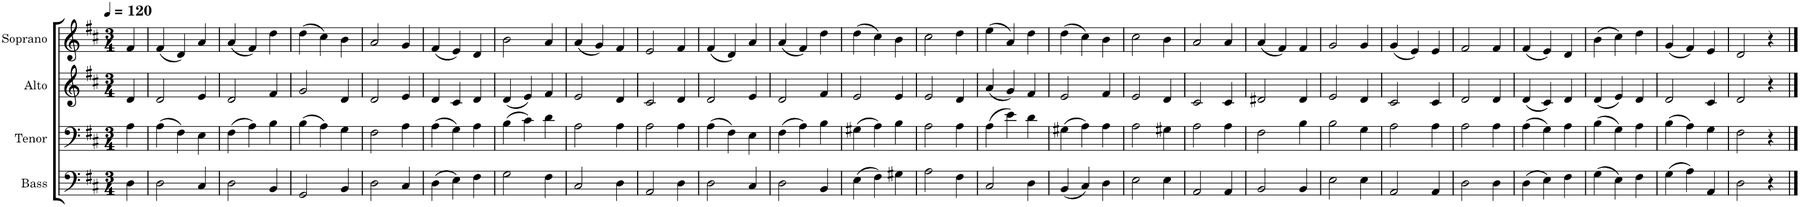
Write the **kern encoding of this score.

**kern	**kern	**kern	**kern
*part4	*part3	*part2	*part1
*staff4	*staff3	*staff2	*staff1
*I"Bass	*I"Tenor	*I"Alto	*I"Soprano
*I'B.	*I'T.	*I'A.	*I'S.
*clefF4	*clefF4	*clefG2	*clefG2
*k[f#c#]	*k[f#c#]	*k[f#c#]	*k[f#c#]
*M3/4	*M3/4	*M3/4	*M3/4
*MM120	*MM120	*MM120	*MM120
=	=	=	=
4D\	4A\	4d/	4f#/
=1	=1	=1	=1
2D\	(4A\	2d/	(4f#/
.	4F#\)	.	4d/)
4C#/	4E\	4e/	4a/
=2	=2	=2	=2
2D\	(4F#\	2d/	(4a/
.	4A\)	.	4f#/)
4BB/	4B\	4f#/	4dd\
=3	=3	=3	=3
2GG/	(4B\	2g/	(4dd\
.	4A\)	.	4cc#\)
4BB/	4G\	4d/	4b\
=4	=4	=4	=4
2D\	2F#\	2d/	2a/
4C#/	4A\	4e/	4g/
=5	=5	=5	=5
(4D\	(4A\	4d/	(4f#/
4E\)	4G\)	4c#/	4e/)
4F#\	4A\	4d/	4d/
=6	=6	=6	=6
2G\	(4B\	(4d/	2b\
.	4c#\)	4e/)	.
4F#\	4d\	4f#/	4a/
=7	=7	=7	=7
2C#/	2A\	2e/	(4a/
.	.	.	4g/)
4D\	4A\	4d/	4f#/
=8	=8	=8	=8
2AA/	2A\	2c#/	2e/
4D\	4A\	4d/	4f#/
=9	=9	=9	=9
2D\	(4A\	2d/	(4f#/
.	4F#\)	.	4d/)
4C#/	4E\	4e/	4a/
=10	=10	=10	=10
2D\	(4F#\	2d/	(4a/
.	4A\)	.	4f#/)
4BB/	4B\	4f#/	4dd\
=11	=11	=11	=11
(4E\	(4G#X\	2e/	(4dd\
4F#\)	4A\)	.	4cc#\)
4G#X\	4B\	4e/	4b\
=12	=12	=12	=12
2A\	2A\	2e/	2cc#\
4F#\	4A\	4d/	4dd\
=13	=13	=13	=13
2C#/	(4A\	(4a/	(4ee\
.	4e\)	4g/)	4a/)
4D\	4d\	4f#/	4dd\
=14	=14	=14	=14
(4BB/	(4G#X\	2e/	(4dd\
4C#/)	4A\)	.	4cc#\)
4D\	4A\	4f#/	4b\
=15	=15	=15	=15
2E\	2A\	2e/	2cc#\
4E\	4G#X\	4d/	4b\
=16	=16	=16	=16
2AA/	2A\	2c#/	2a/
4AA/	4A\	4c#/	4a/
=17	=17	=17	=17
2BB/	2F#\	2d#X/	(4a/
.	.	.	4f#/)
4BB/	4B\	4d#/	4f#/
=18	=18	=18	=18
2E\	2B\	2e/	2g/
4E\	4G\	4d/	4g/
=19	=19	=19	=19
2AA/	2A\	2c#/	(4g/
.	.	.	4e/)
4AA/	4A\	4c#/	4e/
=20	=20	=20	=20
2D\	2A\	2d/	2f#/
4D\	4A\	4d/	4f#/
=21	=21	=21	=21
(4D\	(4A\	(4d/	(4f#/
4E\)	4G\)	4c#/)	4e/)
4F#\	4A\	4d/	4d/
=22	=22	=22	=22
(4G\	(4B\	(4d/	(4b\
4E\)	4G\)	4e/)	4cc#\)
4F#\	4A\	4d/	4dd\
=23	=23	=23	=23
(4G\	(4B\	2d/	(4g/
4A\)	4A\)	.	4f#/)
4AA/	4G\	4c#/	4e/
=24	=24	=24	=24
2D\	2F#\	2d/	2d/
4r	4r	4r	4r
==	==	==	==
*-	*-	*-	*-
